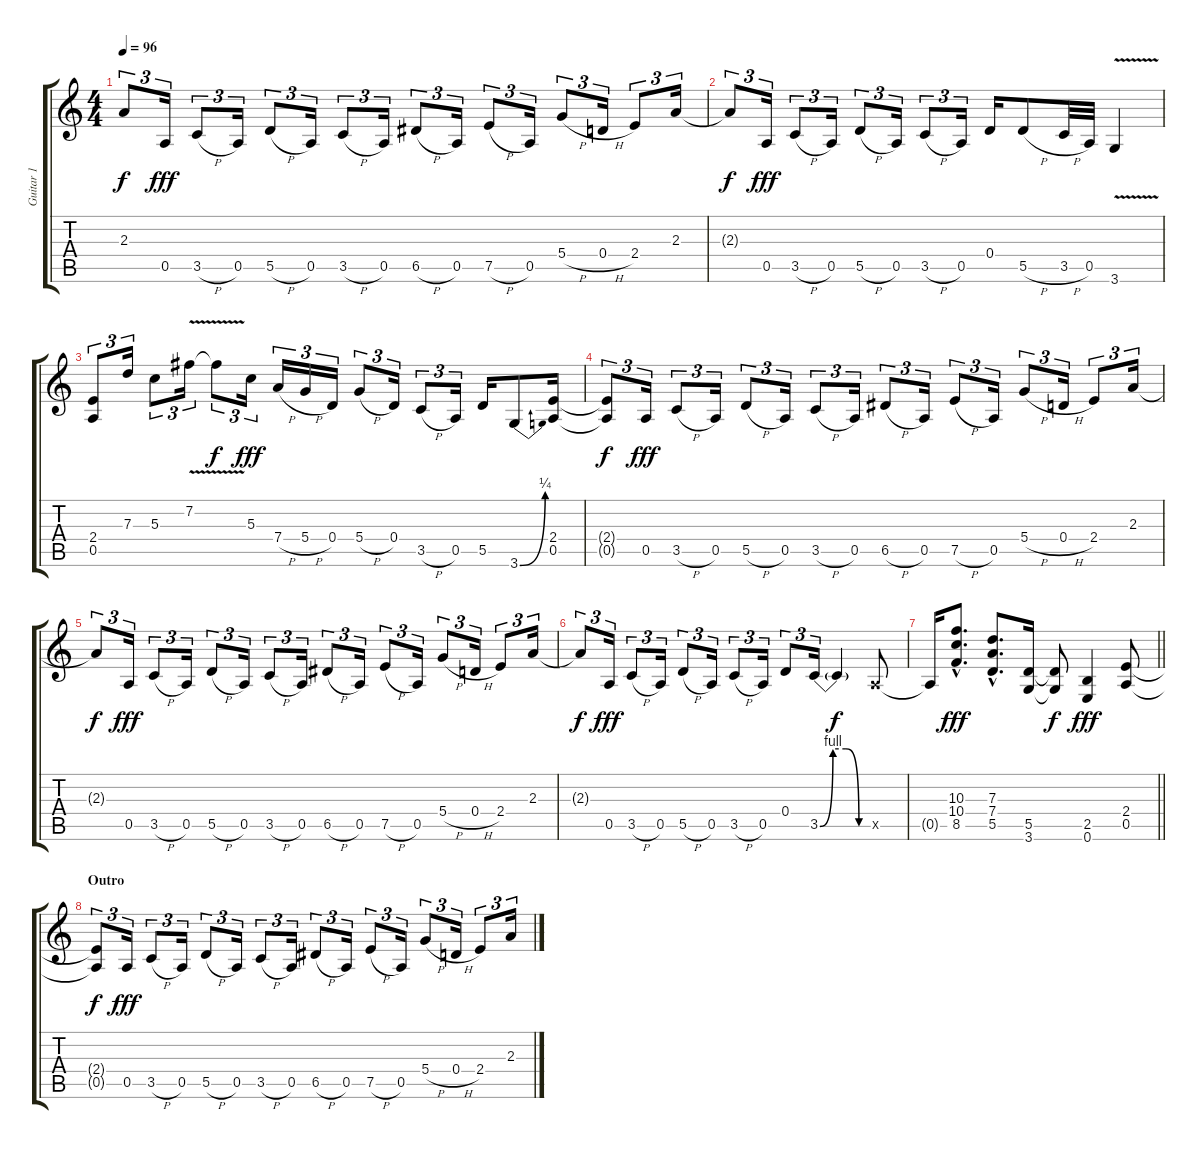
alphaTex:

\track ("Guitar 1" "Guitar 1") {instrument distortionguitar}
\staff {score tabs}
\tuning (E4 B3 G3 D3 A2 E2) {hide}
\ts (4 4)
\tempo 96
\clef g2
\ks c
2.3{t}.8{tu (3 2) dy f} 0.5.16{tu (3 2) dy fff} 3.5{h}.8{tu (3 2)} 0.5.16{tu (3 2)} 5.5{h}.8{tu (3 2)} 0.5.16{tu (3 2)} 3.5{h}.8{tu (3 2)} 0.5.16{tu (3 2)} 6.5{h}.8{tu (3 2)} 0.5.16{tu (3 2)} 7.5{h}.8{tu (3 2)} 0.5.16{tu (3 2)} 5.4{h}.8{tu (3 2)} 0.4{h}.16{tu (3 2)} 2.4.8{tu (3 2)} 2.3.16{tu (3 2)} |
2.3{t}.8{tu (3 2) dy f} 0.5.16{tu (3 2) dy fff} 3.5{h}.8{tu (3 2)} 0.5.16{tu (3 2)} 5.5{h}.8{tu (3 2)} 0.5.16{tu (3 2)} 3.5{h}.8{tu (3 2)} 0.5.16{tu (3 2)} 0.4.16 5.5{h}.8 3.5{h}.32 0.5.32 3.6{v}.4 |
(2.4 0.5).8{tu (3 2)} 7.3.16{tu (3 2)} 5.3.8{tu (3 2)} 7.2{v}.16{tu (3 2)} 7.2{t}.8{tu (3 2) dy f} 5.3.16{tu (3 2) dy fff} 7.4{h}.16{tu (3 2)} 5.4{h}.16{tu (3 2)} 0.4.16{tu (3 2)} 5.4{h}.8{tu (3 2)} 0.4.16{tu (3 2)} 3.5{h}.8{tu (3 2)} 0.5.16{tu (3 2)} 5.5.16 3.6{be (bend 0 0 60 1)}.8 (2.4 0.5).16 |
(2.4{t} 0.5{t}).8{tu (3 2) dy f} 0.5.16{tu (3 2) dy fff} 3.5{h}.8{tu (3 2)} 0.5.16{tu (3 2)} 5.5{h}.8{tu (3 2)} 0.5.16{tu (3 2)} 3.5{h}.8{tu (3 2)} 0.5.16{tu (3 2)} 6.5{h}.8{tu (3 2)} 0.5.16{tu (3 2)} 7.5{h}.8{tu (3 2)} 0.5.16{tu (3 2)} 5.4{h}.8{tu (3 2)} 0.4{h}.16{tu (3 2)} 2.4.8{tu (3 2)} 2.3.16{tu (3 2)} |
2.3{t}.8{tu (3 2) dy f} 0.5.16{tu (3 2) dy fff} 3.5{h}.8{tu (3 2)} 0.5.16{tu (3 2)} 5.5{h}.8{tu (3 2)} 0.5.16{tu (3 2)} 3.5{h}.8{tu (3 2)} 0.5.16{tu (3 2)} 6.5{h}.8{tu (3 2)} 0.5.16{tu (3 2)} 7.5{h}.8{tu (3 2)} 0.5.16{tu (3 2)} 5.4{h}.8{tu (3 2)} 0.4{h}.16{tu (3 2)} 2.4.8{tu (3 2)} 2.3.16{tu (3 2)} |
2.3{t}.8{tu (3 2) dy f} 0.5.16{tu (3 2) dy fff} 3.5{h}.8{tu (3 2)} 0.5.16{tu (3 2)} 5.5{h}.8{tu (3 2)} 0.5.16{tu (3 2)} 3.5{h}.8{tu (3 2)} 0.5.16{tu (3 2)} 0.4.8{tu (3 2)} 3.5{be (custom 0 0 15 4 30 4 45 0 60 0)}.16{tu (3 2)} 3.5{t}.4{dy f} 0.5{x}.8 |
\barLineRight lightlight
0.5{t}.16 (10.3{hac} 10.4{hac} 8.5{hac}).8{d dy fff} (7.3{hac} 7.4{hac} 5.5{hac}).8{d} (5.5 3.6).16 (5.5{t} 3.6{t}).8{dy f} (2.5 0.6).4{dy fff} (2.4 0.5).8 |
\section ("" "Outro")
(2.4{t} 0.5{t}).8{tu (3 2) dy f} 0.5.16{tu (3 2) dy fff} 3.5{h}.8{tu (3 2)} 0.5.16{tu (3 2)} 5.5{h}.8{tu (3 2)} 0.5.16{tu (3 2)} 3.5{h}.8{tu (3 2)} 0.5.16{tu (3 2)} 6.5{h}.8{tu (3 2)} 0.5.16{tu (3 2)} 7.5{h}.8{tu (3 2)} 0.5.16{tu (3 2)} 5.4{h}.8{tu (3 2)} 0.4{h}.16{tu (3 2)} 2.4.8{tu (3 2)} 2.3.16{tu (3 2)}
